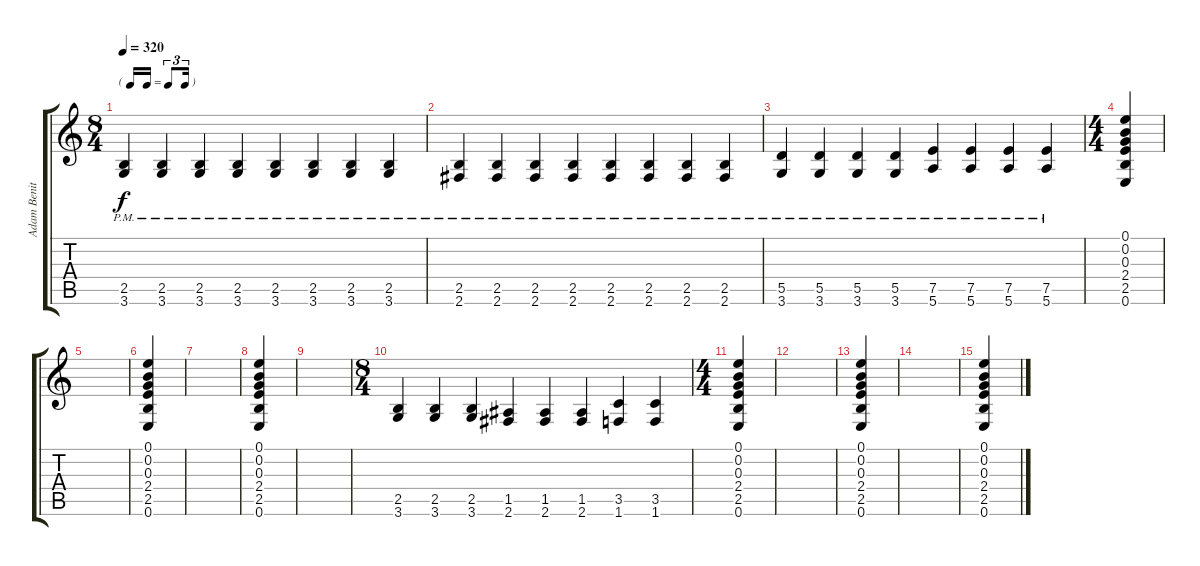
\track ("Adam Benito (Rhythem)" "Adam Benit") {instrument distortionguitar}
\staff {score tabs}
\tuning (E4 B3 G3 D3 A2 E2) {hide}
\ts (8 4)
\tf triplet16th
\tempo 320
\clef g2
\ks c
(2.5{pm} 3.6{pm}).4{dy f} (2.5{pm} 3.6{pm}).4 (2.5{pm} 3.6{pm}).4 (2.5{pm} 3.6{pm}).4 (2.5{pm} 3.6{pm}).4 (2.5{pm} 3.6{pm}).4 (2.5{pm} 3.6{pm}).4 (2.5{pm} 3.6{pm}).4 |
(2.5{pm} 2.6{pm}).4 (2.5{pm} 2.6{pm}).4 (2.5{pm} 2.6{pm}).4 (2.5{pm} 2.6{pm}).4 (2.5{pm} 2.6{pm}).4 (2.5{pm} 2.6{pm}).4 (2.5{pm} 2.6{pm}).4 (2.5{pm} 2.6{pm}).4 |
(5.5{pm} 3.6{pm}).4 (5.5{pm} 3.6{pm}).4 (5.5{pm} 3.6{pm}).4 (5.5{pm} 3.6{pm}).4 (7.5{pm} 5.6{pm}).4 (7.5{pm} 5.6{pm}).4 (7.5{pm} 5.6{pm}).4 (7.5{pm} 5.6{pm}).4 |
\ts (4 4)
(0.1 0.2 0.3 2.4 2.5 0.6).4 |
|
(0.1 0.2 0.3 2.4 2.5 0.6).4 |
|
(0.1 0.2 0.3 2.4 2.5 0.6).4 |
|
\ts (8 4)
(2.5 3.6).4 (2.5 3.6).4 (2.5 3.6).4 (1.5 2.6).4 (1.5 2.6).4 (1.5 2.6).4 (3.5 1.6).4 (3.5 1.6).4 |
\ts (4 4)
(0.1 0.2 0.3 2.4 2.5 0.6).4 |
|
(0.1 0.2 0.3 2.4 2.5 0.6).4 |
|
(0.1 0.2 0.3 2.4 2.5 0.6).4
